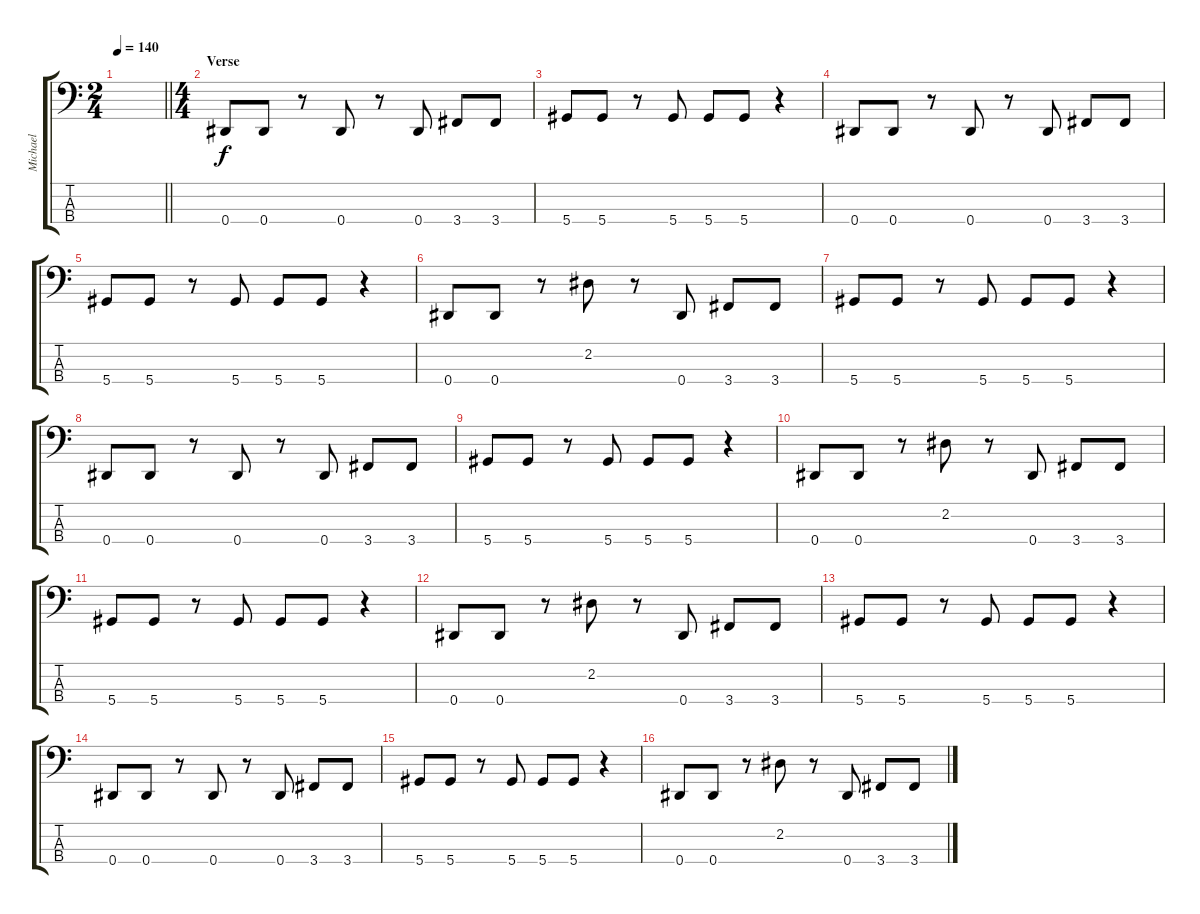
\track ("Michael" "Michael") {instrument electricbassfinger}
\staff {score tabs}
\tuning (Gb2 Db2 Ab1 Eb1) {hide}
\ts (2 4)
\tempo 140
\clef f4
\barLineRight lightlight
\ks c
|
\ts (4 4)
\section ("" "Verse")
0.4.8 0.4.8 r.8 0.4.8 r.8 0.4.8 3.4.8 3.4.8 |
5.4.8 5.4.8 r.8 5.4.8 5.4.8 5.4.8 r.4 |
0.4.8 0.4.8 r.8 0.4.8 r.8 0.4.8 3.4.8 3.4.8 |
5.4.8 5.4.8 r.8 5.4.8 5.4.8 5.4.8 r.4 |
0.4.8 0.4.8 r.8 2.2.8 r.8 0.4.8 3.4.8 3.4.8 |
5.4.8 5.4.8 r.8 5.4.8 5.4.8 5.4.8 r.4 |
0.4.8 0.4.8 r.8 0.4.8 r.8 0.4.8 3.4.8 3.4.8 |
5.4.8 5.4.8 r.8 5.4.8 5.4.8 5.4.8 r.4 |
0.4.8 0.4.8 r.8 2.2.8 r.8 0.4.8 3.4.8 3.4.8 |
5.4.8 5.4.8 r.8 5.4.8 5.4.8 5.4.8 r.4 |
0.4.8 0.4.8 r.8 2.2.8 r.8 0.4.8 3.4.8 3.4.8 |
5.4.8 5.4.8 r.8 5.4.8 5.4.8 5.4.8 r.4 |
0.4.8 0.4.8 r.8 0.4.8 r.8 0.4.8 3.4.8 3.4.8 |
5.4.8 5.4.8 r.8 5.4.8 5.4.8 5.4.8 r.4 |
0.4.8 0.4.8 r.8 2.2.8 r.8 0.4.8 3.4.8 3.4.8
